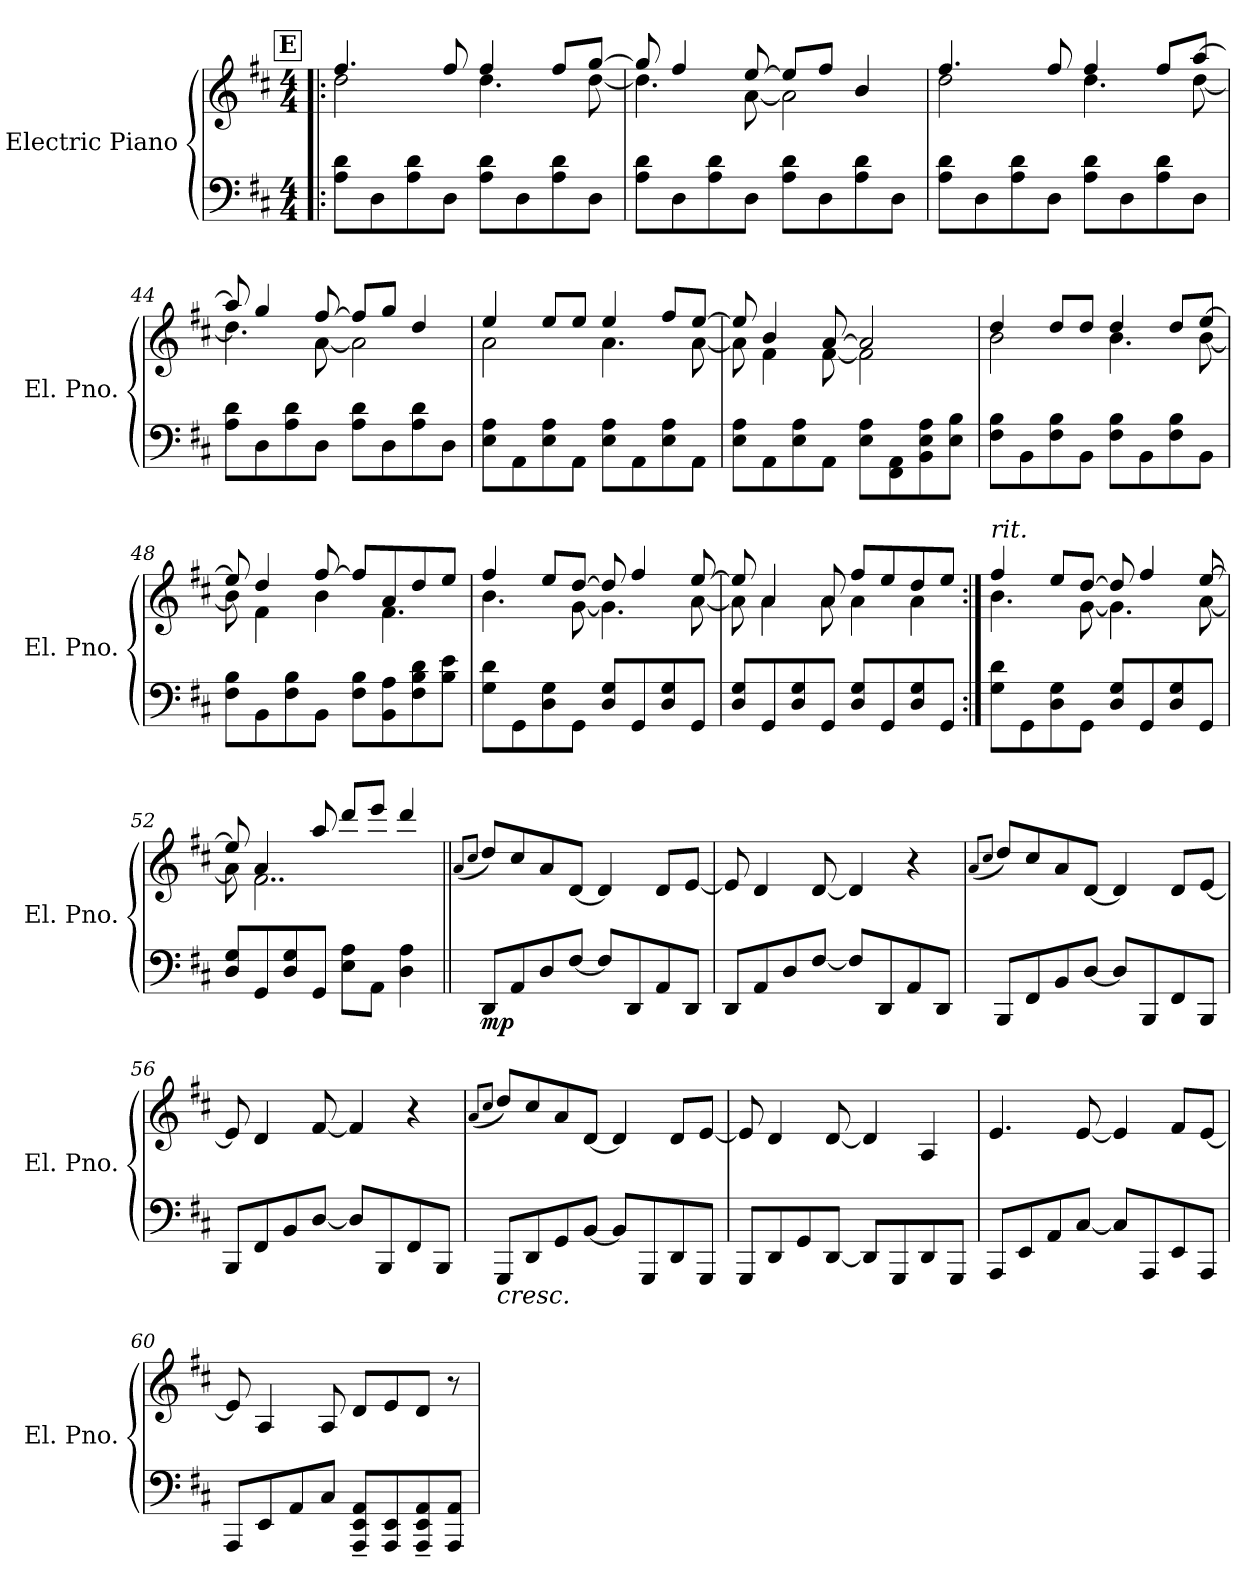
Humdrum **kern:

**kern	**kern	**dynam
*part1	*part1	*part1
*staff2	*staff1	*staff1/2
*I"Electric Piano	*	*
*I'El. Pno.	*	*
!!LO:LB:g=z
*clefF4	*clefG2	*
*k[f#c#]	*k[f#c#]	*
*M4/4	*M4/4	*
*MM100	*MM100	*
!!LO:REH:place=s1:a:B:fs=14:t=E
=41!|:	=41!|:	=41!|:
*	*^	*
8A\ 8d\L	4.ff#/	2dd\	.
8D\	.	.	.
8A\ 8d\	.	.	.
8D\J	8ff#/	.	.
8A\ 8d\L	4ff#/	4.dd\	.
8D\	.	.	.
8A\ 8d\	8ff#/L	.	.
8D\J	[8gg/J	[8dd\	.
=42	=42	=42	=42
8A\ 8d\L	8gg/]	4.dd\]	.
8D\	4ff#/	.	.
8A\ 8d\	.	.	.
8D\J	[8ee/	[8a\	.
8A\ 8d\L	8ee/L]	2a\]	.
8D\	8ff#/J	.	.
8A\ 8d\	4b/	.	.
8D\J	.	.	.
=43	=43	=43	=43
8A\ 8d\L	4.ff#/	2dd\	.
8D\	.	.	.
8A\ 8d\	.	.	.
8D\J	8ff#/	.	.
8A\ 8d\L	4ff#/	4.dd\	.
8D\	.	.	.
8A\ 8d\	8ff#/L	.	.
8D\J	[8aa/J	[8dd\	.
=44	=44	=44	=44
8A\ 8d\L	8aa/]	4.dd\]	.
8D\	4gg/	.	.
8A\ 8d\	.	.	.
8D\J	[8ff#/	[8a\	.
8A\ 8d\L	8ff#/L]	2a\]	.
8D\	8gg/J	.	.
8A\ 8d\	4dd/	.	.
8D\J	.	.	.
!!LO:PB:g=z	!!
=45	=45	=45	=45
8E\ 8A\L	4ee/	2a\	.
8AA\	.	.	.
8E\ 8A\	8ee/L	.	.
8AA\J	8ee/J	.	.
8E\ 8A\L	4ee/	4.a\	.
8AA\	.	.	.
8E\ 8A\	8ff#/L	.	.
8AA\J	[8ee/J	[8a\	.
=46	=46	=46	=46
8E\ 8A\L	8ee/]	8a\]	.
8AA\	4b/	4f#\	.
8E\ 8A\	.	.	.
8AA\J	[8a/	[8f#\	.
8E\ 8A\L	2a/]	2f#\]	.
8FF#\ 8AA\	.	.	.
8BB\ 8E\ 8A\	.	.	.
8E\ 8B\J	.	.	.
=47	=47	=47	=47
8F#\ 8B\L	4dd/	2b\	.
8BB\	.	.	.
8F#\ 8B\	8dd/L	.	.
8BB\J	8dd/J	.	.
8F#\ 8B\L	4dd/	4.b\	.
8BB\	.	.	.
8F#\ 8B\	8dd/L	.	.
8BB\J	[8ee/J	[8b\	.
=48	=48	=48	=48
8F#\ 8B\L	8ee/]	8b\]	.
8BB\	4dd/	4f#\	.
8F#\ 8B\	.	.	.
8BB\J	[8ff#/	4b\	.
8F#\ 8B\L	8ff#/L]	.	.
8BB\ 8A\	8a/	4.f#\	.
8F#\ 8B\ 8d\	8dd/	.	.
8B\ 8e\J	8ee/J	.	.
!!LO:LB:g=z	!!
=49	=49	=49	=49
8G\ 8d\L	4ff#/	4.b\	.
8GG\	.	.	.
8D\ 8G\	8ee/L	.	.
8GG\J	[8dd/J	[8g\	.
8D/ 8G/L	8dd/]	4.g\]	.
8GG/	4ff#/	.	.
8D/ 8G/	.	.	.
8GG/J	[8ee/	[8a\	.
=50	=50	=50	=50
8D/ 8G/L	8ee/]	8a\]	.
8GG/	4a/	4a\	.
8D/ 8G/	.	.	.
8GG/J	8a/	8a\	.
8D/ 8G/L	8ff#/L	4a\	.
8GG/	8ee/	.	.
8D/ 8G/	8dd/	4a\	.
8GG/J	8ee/J	.	.
=51:|!	=51:|!	=51:|!	=51:|!
!	!LO:TX:a:i:t=rit.	!	!
8G\ 8d\L	4ff#/	4.b\	.
8GG\	.	.	.
8D\ 8G\	8ee/L	.	.
8GG\J	[8dd/J	[8g\	.
*	*MM99	*	*
8D/ 8G/L	8dd/]	4.g\]	.
8GG/	4ff#/	.	.
8D/ 8G/	.	.	.
8GG/J	[8ee/	[8a\	.
=52	=52	=52	=52
*	*MM98	*	*
8D/ 8G/L	8ee/]	8a\]	.
8GG/	4a/	2..f#\	.
8D/ 8G/	.	.	.
8GG/J	8aa/	.	.
*	*MM97	*	*
8E\ 8A\L	8ddd/L	.	.
8AA\J	8eee/J	.	.
4D\ 4A\	4ddd/	.	.
*	*v	*v	*
!!LO:LB:g=z
=53||	=53||	=53||
!!LO:REH:place=s1:a:B:fs=14:t=F
*	*MM96	*
.	(<8qa/L	.
.	8qcc#/J	.
!	!	!LO:DY:b=2
8DD/L	8dd/L)	mp
8AA/	8cc#/	.
8D/	8a/	.
[8F#/J	[8d/J	.
8F#/L]	4d/]	.
8DD/	.	.
8AA/	8d/L	.
8DD/J	[8e/J	.
=54	=54	=54
8DD/L	8e/]	.
8AA/	4d/	.
8D/	.	.
[8F#/J	[8d/	.
8F#/L]	4d/]	.
8DD/	.	.
8AA/	4r	.
8DD/J	.	.
=55	=55	=55
.	(<8qa/L	.
.	8qcc#/J	.
8BBB/L	8dd/L)	.
8FF#/	8cc#/	.
8BB/	8a/	.
[8D/J	[8d/J	.
8D/L]	4d/]	.
8BBB/	.	.
8FF#/	8d/L	.
8BBB/J	[8e/J	.
=56	=56	=56
8BBB/L	8e/]	.
8FF#/	4d/	.
8BB/	.	.
[8D/J	[8f#/	.
8D/L]	4f#/]	.
8BBB/	.	.
8FF#/	4r	.
8BBB/J	.	.
!!LO:LB:g=z
=57	=57	=57
.	(<8qa/L	.
.	8qcc#/J	.
!LO:TX:b:i:t=cresc.	!	!
8GGG/L	8dd/L)	.
8DD/	8cc#/	.
8GG/	8a/	.
[8BB/J	[8d/J	.
8BB/L]	4d/]	.
8GGG/	.	.
8DD/	8d/L	.
8GGG/J	[8e/J	.
=58	=58	=58
8GGG/L	8e/]	.
8DD/	4d/	.
8GG/	.	.
[8DD/J	[8d/	.
8DD/L]	4d/]	.
8GGG/	.	.
8DD/	4A/	.
8GGG/J	.	.
=59	=59	=59
8AAA/L	4.e/	.
8EE/	.	.
8AA/	.	.
[8C#/J	[8e/	.
8C#/L]	4e/]	.
8AAA/	.	.
8EE/	8f#/L	.
8AAA/J	[8e/J	.
=60	=60	=60
8AAA/L	8e/]	.
8EE/	4A/	.
8AA/	.	.
8C#/J	8A/	.
8AAA/~ 8EE/~ 8AA/~L	8d/L	.
8AAA/ 8EE/	8e/	.
8AAA/~ 8EE/~ 8AA/~	8d/J	.
8AAA/ 8AA/J	8r	.
=	=	=
*-	*-	*-
